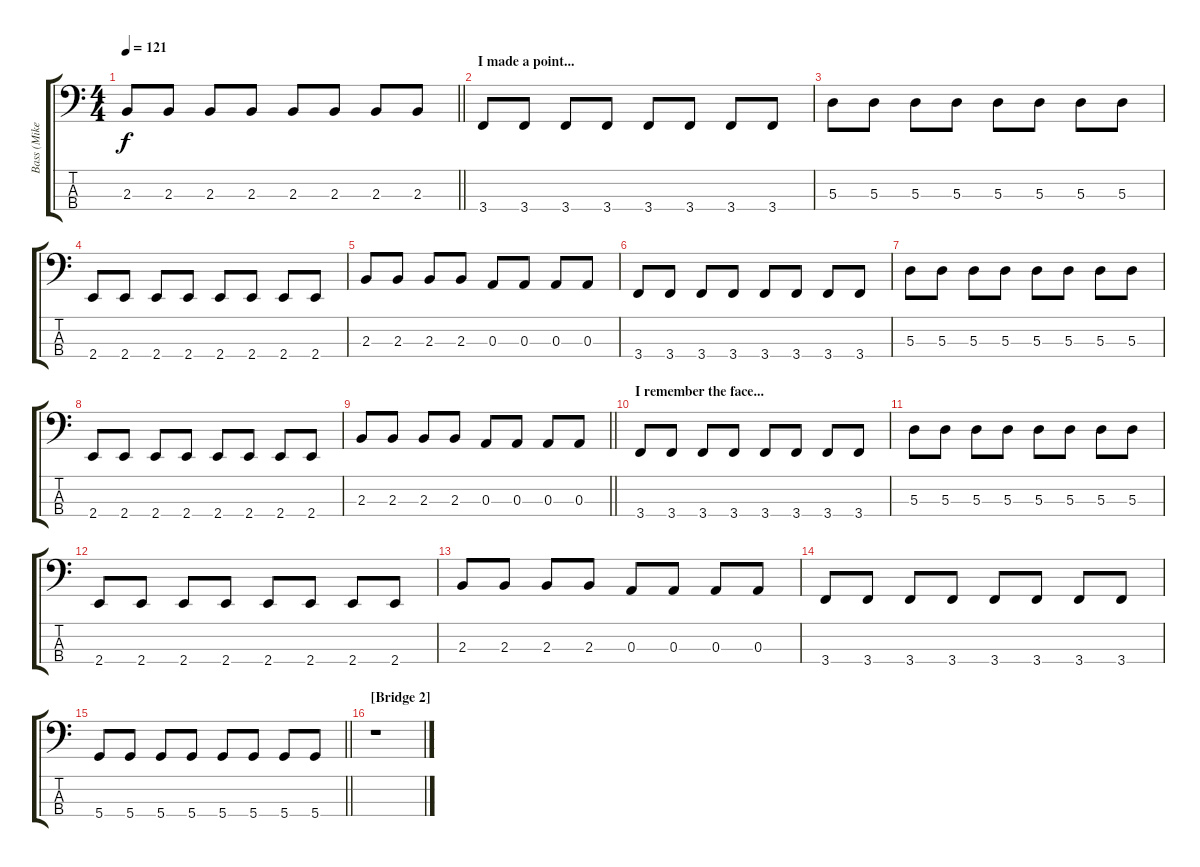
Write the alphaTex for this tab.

\track ("Bass (Mike Dirnt)" "Bass (Mike") {instrument electricbassfinger}
\staff {score tabs}
\tuning (G2 D2 A1 D1) {hide}
\ts (4 4)
\tempo 121
\clef f4
\barLineRight lightlight
\ks c
2.3.8{dy f} 2.3.8 2.3.8 2.3.8 2.3.8 2.3.8 2.3.8 2.3.8 |
\section ("" "I made a point...")
3.4.8 3.4.8 3.4.8 3.4.8 3.4.8 3.4.8 3.4.8 3.4.8 |
5.3.8 5.3.8 5.3.8 5.3.8 5.3.8 5.3.8 5.3.8 5.3.8 |
2.4.8 2.4.8 2.4.8 2.4.8 2.4.8 2.4.8 2.4.8 2.4.8 |
2.3.8 2.3.8 2.3.8 2.3.8 0.3.8 0.3.8 0.3.8 0.3.8 |
3.4.8 3.4.8 3.4.8 3.4.8 3.4.8 3.4.8 3.4.8 3.4.8 |
5.3.8 5.3.8 5.3.8 5.3.8 5.3.8 5.3.8 5.3.8 5.3.8 |
2.4.8 2.4.8 2.4.8 2.4.8 2.4.8 2.4.8 2.4.8 2.4.8 |
\barLineRight lightlight
2.3.8 2.3.8 2.3.8 2.3.8 0.3.8 0.3.8 0.3.8 0.3.8 |
\section ("" "I remember the face...")
3.4.8 3.4.8 3.4.8 3.4.8 3.4.8 3.4.8 3.4.8 3.4.8 |
5.3.8 5.3.8 5.3.8 5.3.8 5.3.8 5.3.8 5.3.8 5.3.8 |
2.4.8 2.4.8 2.4.8 2.4.8 2.4.8 2.4.8 2.4.8 2.4.8 |
2.3.8 2.3.8 2.3.8 2.3.8 0.3.8 0.3.8 0.3.8 0.3.8 |
3.4.8 3.4.8 3.4.8 3.4.8 3.4.8 3.4.8 3.4.8 3.4.8 |
\barLineRight lightlight
5.4.8 5.4.8 5.4.8 5.4.8 5.4.8 5.4.8 5.4.8 5.4.8 |
\section ("" "[Bridge 2]")
r.1
